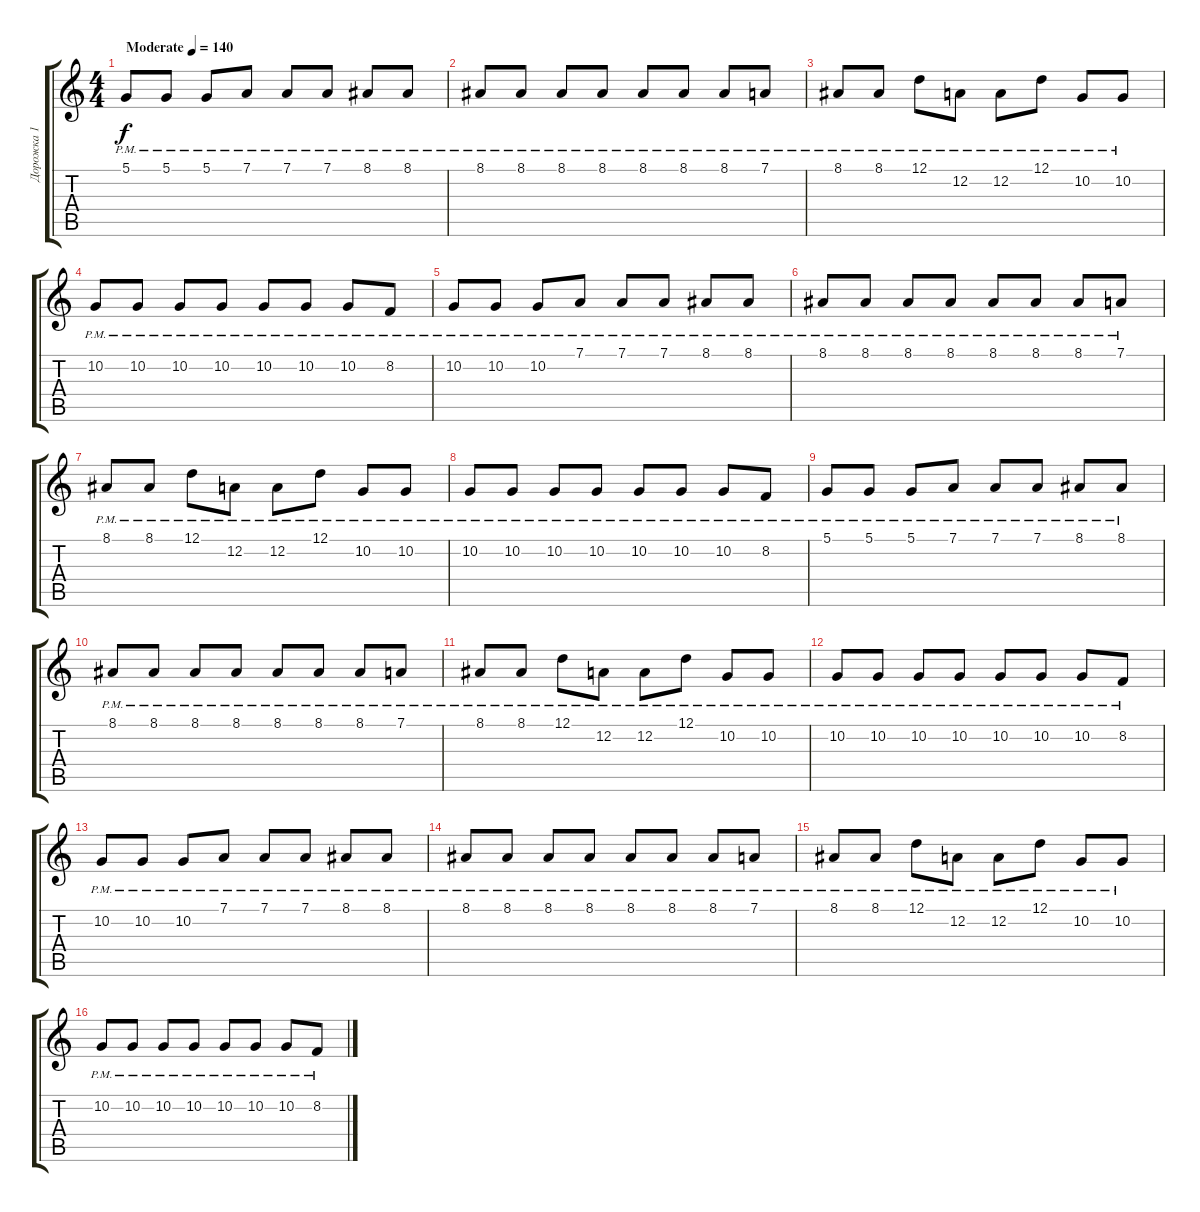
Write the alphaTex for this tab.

\track ("Дорожка 1" "Дорожка 1") {instrument lead2sawtooth}
\staff {score tabs}
\tuning (D4 A3 F3 C3 G2 C2) {hide}
\ts (4 4)
\tempo (140 "Moderate")
\clef g2
\ks c
5.1{pm}.8{dy f instrument lead2sawtooth} 5.1{pm}.8 5.1{pm}.8 7.1{pm}.8 7.1{pm}.8 7.1{pm}.8 8.1{pm}.8 8.1{pm}.8 |
8.1{pm}.8 8.1{pm}.8 8.1{pm}.8 8.1{pm}.8 8.1{pm}.8 8.1{pm}.8 8.1{pm}.8 7.1{pm}.8 |
8.1{pm}.8 8.1{pm}.8 12.1{pm}.8 12.2{pm}.8 12.2{pm}.8 12.1{pm}.8 10.2{pm}.8 10.2{pm}.8 |
10.2{pm}.8 10.2{pm}.8 10.2{pm}.8 10.2{pm}.8 10.2{pm}.8 10.2{pm}.8 10.2{pm}.8 8.2{pm}.8 |
10.2{pm}.8 10.2{pm}.8 10.2{pm}.8 7.1{pm}.8 7.1{pm}.8 7.1{pm}.8 8.1{pm}.8 8.1{pm}.8 |
8.1{pm}.8 8.1{pm}.8 8.1{pm}.8 8.1{pm}.8 8.1{pm}.8 8.1{pm}.8 8.1{pm}.8 7.1{pm}.8 |
8.1{pm}.8 8.1{pm}.8 12.1{pm}.8 12.2{pm}.8 12.2{pm}.8 12.1{pm}.8 10.2{pm}.8 10.2{pm}.8 |
10.2{pm}.8 10.2{pm}.8 10.2{pm}.8 10.2{pm}.8 10.2{pm}.8 10.2{pm}.8 10.2{pm}.8 8.2{pm}.8 |
5.1{pm}.8 5.1{pm}.8 5.1{pm}.8 7.1{pm}.8 7.1{pm}.8 7.1{pm}.8 8.1{pm}.8 8.1{pm}.8 |
8.1{pm}.8 8.1{pm}.8 8.1{pm}.8 8.1{pm}.8 8.1{pm}.8 8.1{pm}.8 8.1{pm}.8 7.1{pm}.8 |
8.1{pm}.8 8.1{pm}.8 12.1{pm}.8 12.2{pm}.8 12.2{pm}.8 12.1{pm}.8 10.2{pm}.8 10.2{pm}.8 |
10.2{pm}.8 10.2{pm}.8 10.2{pm}.8 10.2{pm}.8 10.2{pm}.8 10.2{pm}.8 10.2{pm}.8 8.2{pm}.8 |
10.2{pm}.8 10.2{pm}.8 10.2{pm}.8 7.1{pm}.8 7.1{pm}.8 7.1{pm}.8 8.1{pm}.8 8.1{pm}.8 |
8.1{pm}.8 8.1{pm}.8 8.1{pm}.8 8.1{pm}.8 8.1{pm}.8 8.1{pm}.8 8.1{pm}.8 7.1{pm}.8 |
8.1{pm}.8 8.1{pm}.8 12.1{pm}.8 12.2{pm}.8 12.2{pm}.8 12.1{pm}.8 10.2{pm}.8 10.2{pm}.8 |
10.2{pm}.8 10.2{pm}.8 10.2{pm}.8 10.2{pm}.8 10.2{pm}.8 10.2{pm}.8 10.2{pm}.8 8.2{pm}.8
